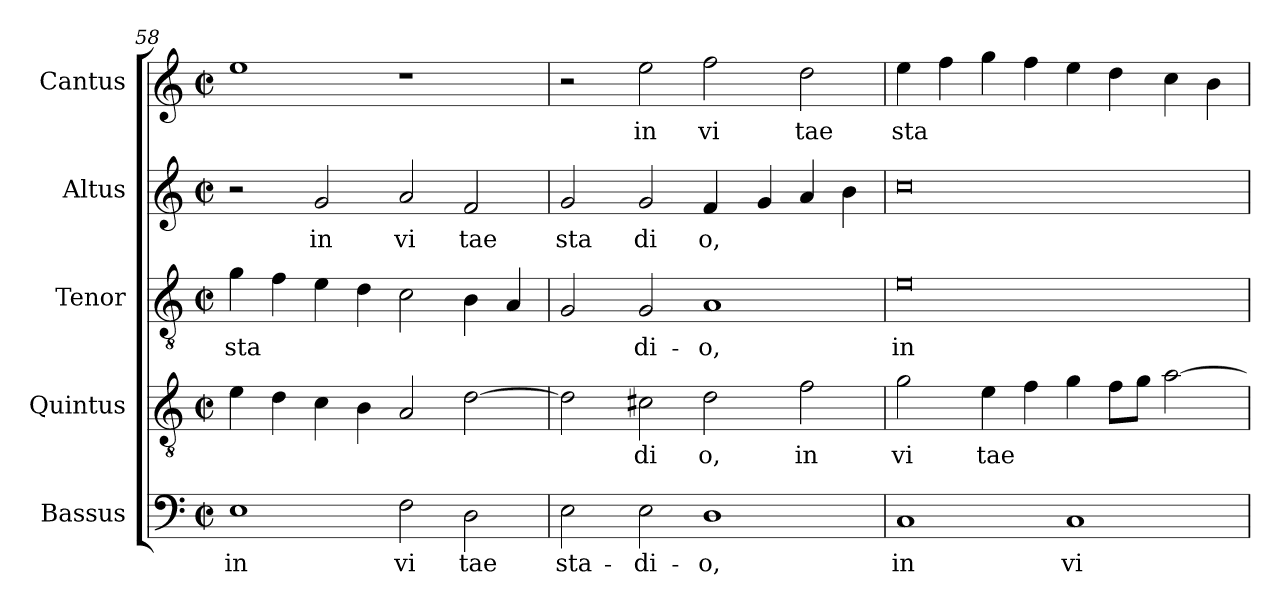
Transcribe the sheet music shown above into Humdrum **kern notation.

**kern	**text	**kern	**text	**kern	**text	**kern	**text	**kern	**text
*part5	*part5	*part4	*part4	*part3	*part3	*part2	*part2	*part1	*part1
*staff5	*staff5	*staff4	*staff4	*staff3	*staff3	*staff2	*staff2	*staff1	*staff1
*I"Bassus	*	*I"Quintus	*	*I"Tenor	*	*I"Altus	*	*I"Cantus	*
*clefF4	*	*clefGv2	*	*clefGv2	*	*clefG2	*	*clefG2	*
*M2/2	*	*M2/2	*	*M2/2	*	*M2/2	*	*M2/2	*
*met(c|)	*	*met(c|)	*	*met(c|)	*	*met(c|)	*	*met(c|)	*
=58	=58	=58	=58	=58	=58	=58	=58	=58	=58
!	!LO:LY:b:cj	!	!	!	!LO:LY:b	!	!	!	!
1E	in	4e\	.	4g\	sta	2r	.	1ee	.
.	.	4d\	.	4f\	.	.	.	.	.
!	!	!	!	!	!	!	!LO:LY:b:cj	!	!
.	.	4c\	.	4e\	.	2g/	in	.	.
.	.	4B\	.	4d\	.	.	.	.	.
!	!LO:LY:b:cj	!	!	!	!	!	!LO:LY:b:cj	!	!
2F\	vi	2A/	.	2c\	.	2a/	vi	1r	.
!	!LO:LY:b:cj	!	!	!	!	!	!LO:LY:b:cj	!	!
2D\	tae	[>2d\	.	4B\	.	2f/	tae	.	.
.	.	.	.	4A/	.	.	.	.	.
!!LO:PB:g=z
=59	=59	=59	=59	=59	=59	=59	=59	=59	=59
!	!LO:LY:b:cj	!	!	!	!	!	!LO:LY:b:cj	!	!
*	*	*^	*	*^	*	*	*	*	*
2E\	sta-	2d\]	16ryy	.	2G/	16ryy	.	2g/	sta	2r	.
.	.	.	1ryy	.	.	1ryy	.	.	.	.	.
!	!LO:LY:b:cj	!	!	!LO:LY:b:cj	!	!	!LO:LY:b:cj	!	!LO:LY:b:cj	!	!LO:LY:b:cj
2E\	-di-	2c#\	.	di	2G/	.	di-	2g/	di	2ee\	in
!	!LO:LY:b:cj	!	!	!LO:LY:b:cj	!	!	!LO:LY:b:cj	!	!LO:LY:b:cj	!	!LO:LY:b:cj
1D	-o,	2d\	.	o,	1A	.	-o,	4f/	o,	2ff\	vi
.	.	.	2...ryy	.	.	2...ryy	.	.	.	.	.
.	.	.	.	.	.	.	.	4g/	.	.	.
!	!	!	!	!LO:LY:b:cj	!	!	!	!	!	!	!LO:LY:b:cj
.	.	2f\	.	in	.	.	.	4a/	.	2dd\	tae
.	.	.	.	.	.	.	.	4b\	.	.	.
=60	=60	=60	=60	=60	=60	=60	=60	=60	=60	=60	=60
!	!LO:LY:b:cj	!	!	!LO:LY:b:cj	!	!	!LO:LY:b:cj	!	!	!	!LO:LY:b
*	*	*v	*v	*	*	*	*	*	*	*	*
*	*	*	*	*v	*v	*	*	*	*	*
1C	in	2g\	vi	0e	in	0cc	.	4ee\	sta
.	.	.	.	.	.	.	.	4ff\	.
!	!	!	!LO:LY:b	!	!	!	!	!	!
.	.	4e\	tae	.	.	.	.	4gg\	.
.	.	4f\	.	.	.	.	.	4ff\	.
!	!LO:LY:b:cj	!	!	!	!	!	!	!	!
1C	vi-	4g\	.	.	.	.	.	4ee\	.
.	.	8f\L	.	.	.	.	.	4dd\	.
.	.	8g\J	.	.	.	.	.	.	.
.	.	[>2a\	.	.	.	.	.	4cc\	.
.	.	.	.	.	.	.	.	4b\	.
=	=	=	=	=	=	=	=	=	=
*-	*-	*-	*-	*-	*-	*-	*-	*-	*-
